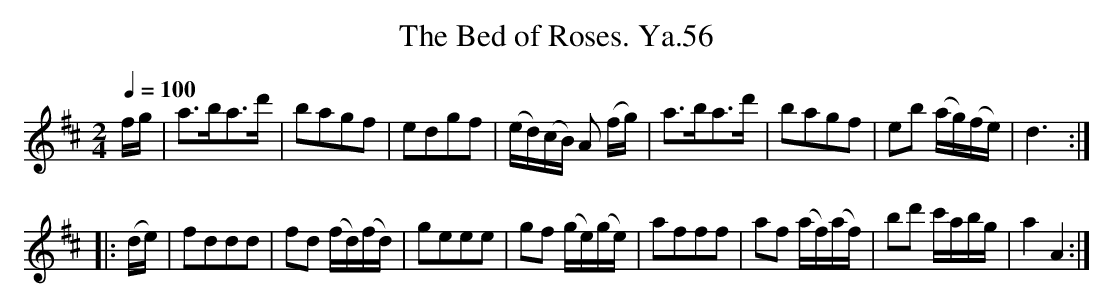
X:1
T:Bed of Roses. Ya.56, The
L:1/8
M:2/4
Q:1/4=100
K:D
f/g/|a>ba>d' | bagf | edgf | (e/d/)(c/B/) A (f/g/) | a>ba>d' | bagf | eb (a/g/)(f/e/)|d3:|
|:(d/e/)|fddd | fd (f/d/)(f/d/)|geee | gf (g/e/)(g/e/)|afff | af (a/f/)(a/f/) | bd' c'/a/b/g/ | a2A2:|
